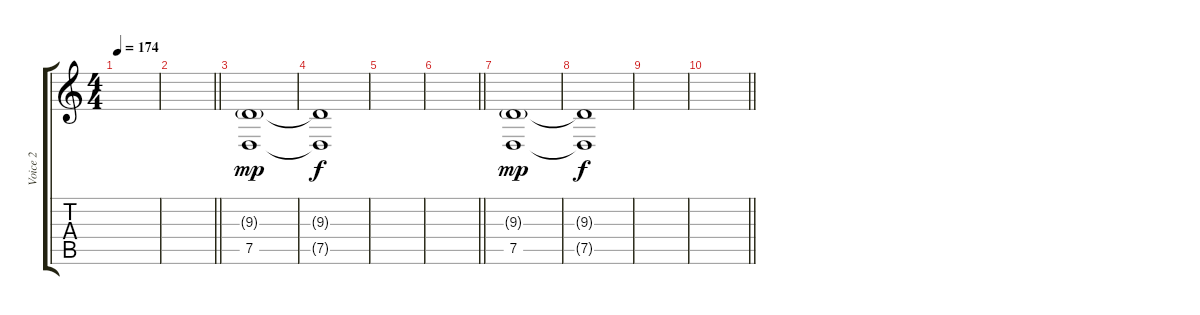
\track ("Voice 2" "Voice 2") {instrument lead2sawtooth}
\staff {score tabs}
\tuning (D4 A3 F3 C3 G2 C2) {hide}
\ts (4 4)
\tempo 174
\clef g2
\ks c
|
\barLineRight lightlight
|
\section ("" "")
(9.3{g} 7.5).1{dy mp} |
(9.3{t} 7.5{t}).1{dy f} |
|
\barLineRight lightlight
|
(9.3{g} 7.5).1{dy mp} |
(9.3{t} 7.5{t}).1{dy f} |
|
\barLineRight lightlight
